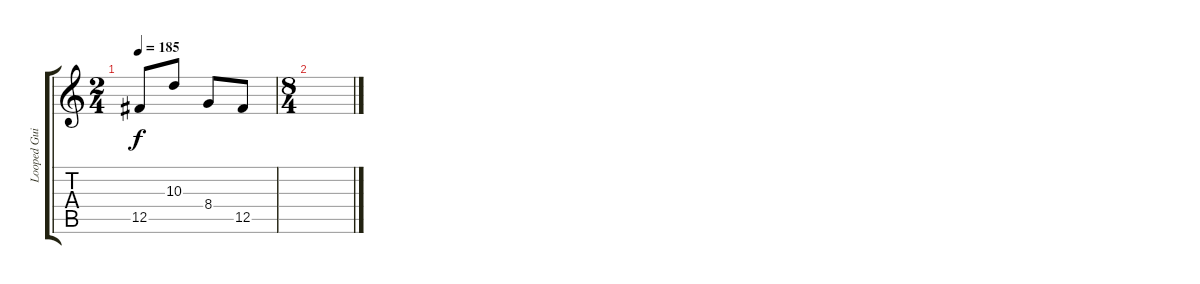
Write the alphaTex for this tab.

\track ("Looped Guitar" "Looped Gui") {instrument overdrivenguitar}
\staff {score tabs}
\tuning (Db4 Ab3 E3 B2 Gb2 B1) {hide}
\ts (2 4)
\tempo 185
\clef g2
\ks c
12.5.8{dy f} 10.3.8 8.4.8 12.5.8 |
\ts (8 4)
